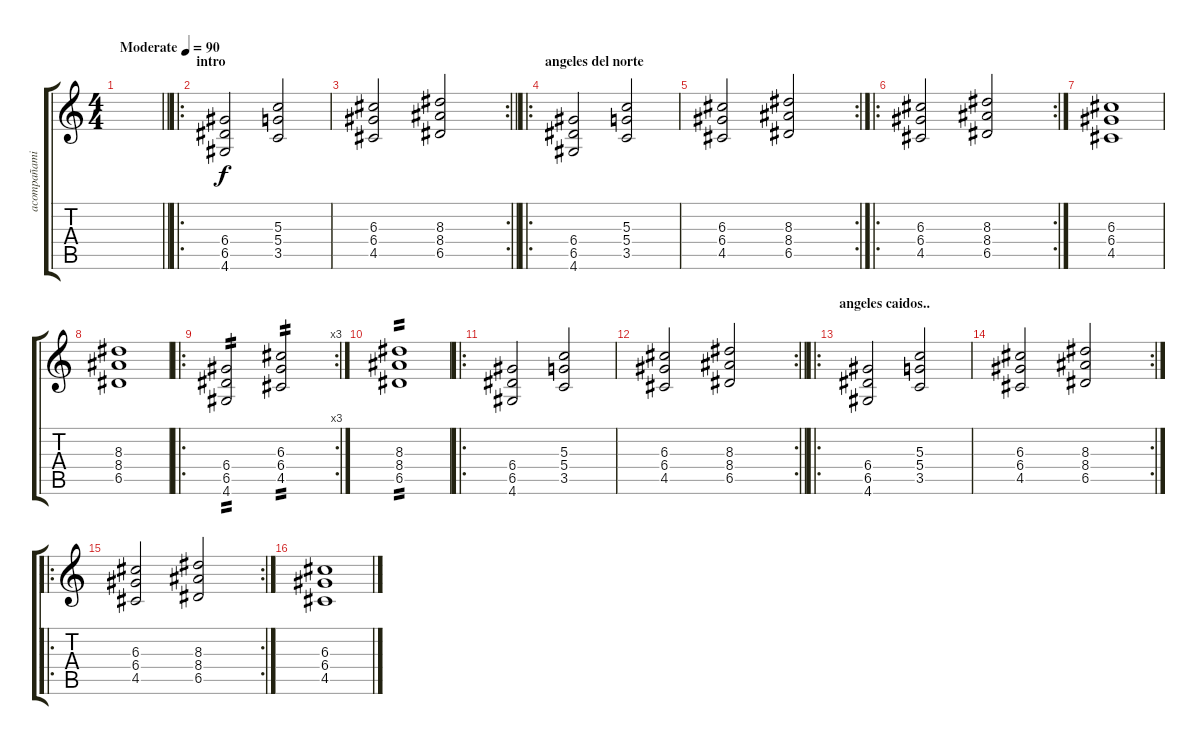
\track ("acompañamiento" "acompañami") {instrument overdrivenguitar}
\staff {score tabs}
\tuning (E4 B3 G3 D3 A2 E2) {hide}
\ts (4 4)
\tempo (90 "Moderate")
\clef g2
\barLineRight lightlight
\ks c
|
\ro
\section ("" "intro")
(6.4 6.5 4.6).2 (5.3 5.4 3.5).2 |
\rc 2
\barLineRight lightlight
(6.3 6.4 4.5).2 (8.3 8.4 6.5).2 |
\ro
\section ("" "angeles del norte")
(6.4 6.5 4.6).2 (5.3 5.4 3.5).2 |
\rc 2
(6.3 6.4 4.5).2 (8.3 8.4 6.5).2 |
\ro
\rc 2
(6.3 6.4 4.5).2 (8.3 8.4 6.5).2 |
(6.3 6.4 4.5).1 |
(8.3 8.4 6.5).1 |
\ro
\rc 3
(6.4 6.5 4.6).2{tp 2} (6.3 6.4 4.5).2{tp 2} |
(8.3 8.4 6.5).1{tp 2} |
\ro
(6.4 6.5 4.6).2 (5.3 5.4 3.5).2 |
\rc 2
\barLineRight lightlight
(6.3 6.4 4.5).2 (8.3 8.4 6.5).2 |
\ro
\section ("" "angeles caidos..")
(6.4 6.5 4.6).2 (5.3 5.4 3.5).2 |
\rc 2
(6.3 6.4 4.5).2 (8.3 8.4 6.5).2 |
\ro
\rc 2
(6.3 6.4 4.5).2 (8.3 8.4 6.5).2 |
(6.3 6.4 4.5).1
